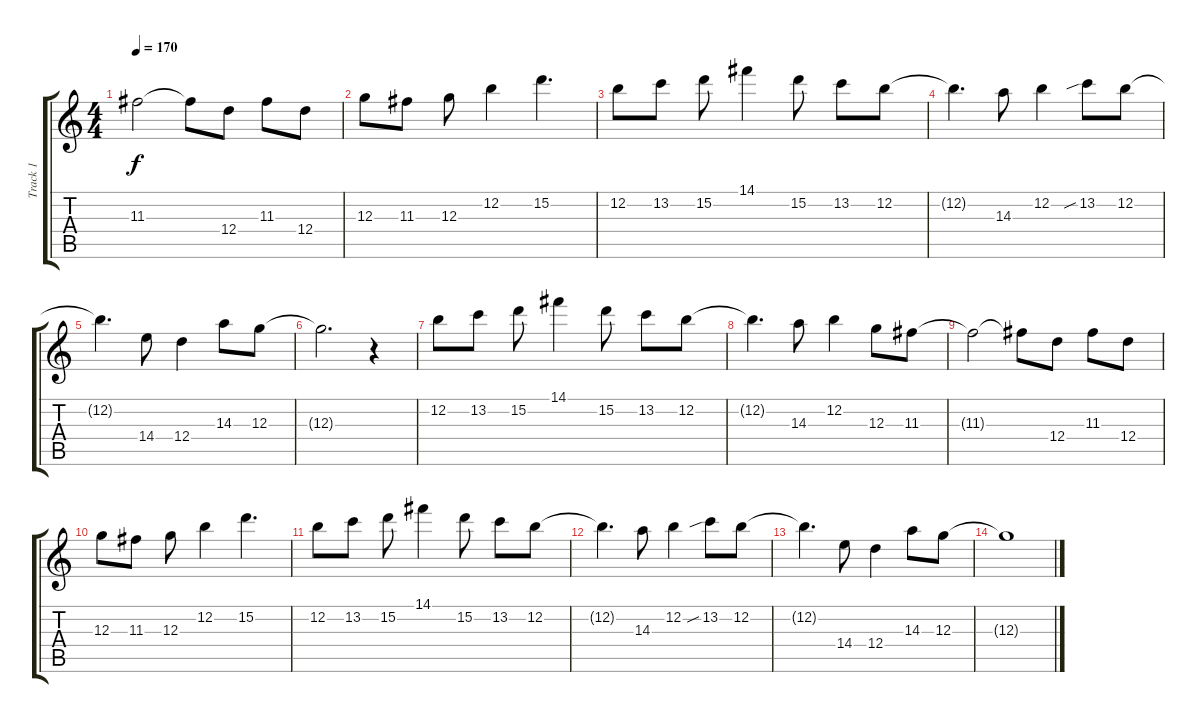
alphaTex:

\track ("Track 1" "Track 1") {mute instrument distortionguitar}
\staff {score tabs}
\tuning (E4 B3 G3 D3 A2 E2) {hide}
\ts (4 4)
\tempo 170
\clef g2
\ks c
11.3{t}.2{dy f} 11.3{t}.8 12.4.8 11.3.8 12.4.8 |
12.3.8 11.3.8 12.3.8 12.2.4 15.2.4{d} |
12.2.8 13.2.8 15.2.8 14.1.4 15.2.8 13.2.8 12.2.8 |
12.2{t}.4{d} 14.3.8 12.2.4 13.2{sib}.8 12.2.8 |
12.2{t}.4{d} 14.4.8 12.4.4 14.3.8 12.3.8 |
12.3{t}.2{d} r.4 |
12.2.8 13.2.8 15.2.8 14.1.4 15.2.8 13.2.8 12.2.8 |
12.2{t}.4{d} 14.3.8 12.2.4 12.3.8 11.3.8 |
11.3{t}.2 11.3{t}.8 12.4.8 11.3.8 12.4.8 |
12.3.8 11.3.8 12.3.8 12.2.4 15.2.4{d} |
12.2.8 13.2.8 15.2.8 14.1.4 15.2.8 13.2.8 12.2.8 |
12.2{t}.4{d} 14.3.8 12.2.4 13.2{sib}.8 12.2.8 |
12.2{t}.4{d} 14.4.8 12.4.4 14.3.8 12.3.8 |
12.3{t}.1
